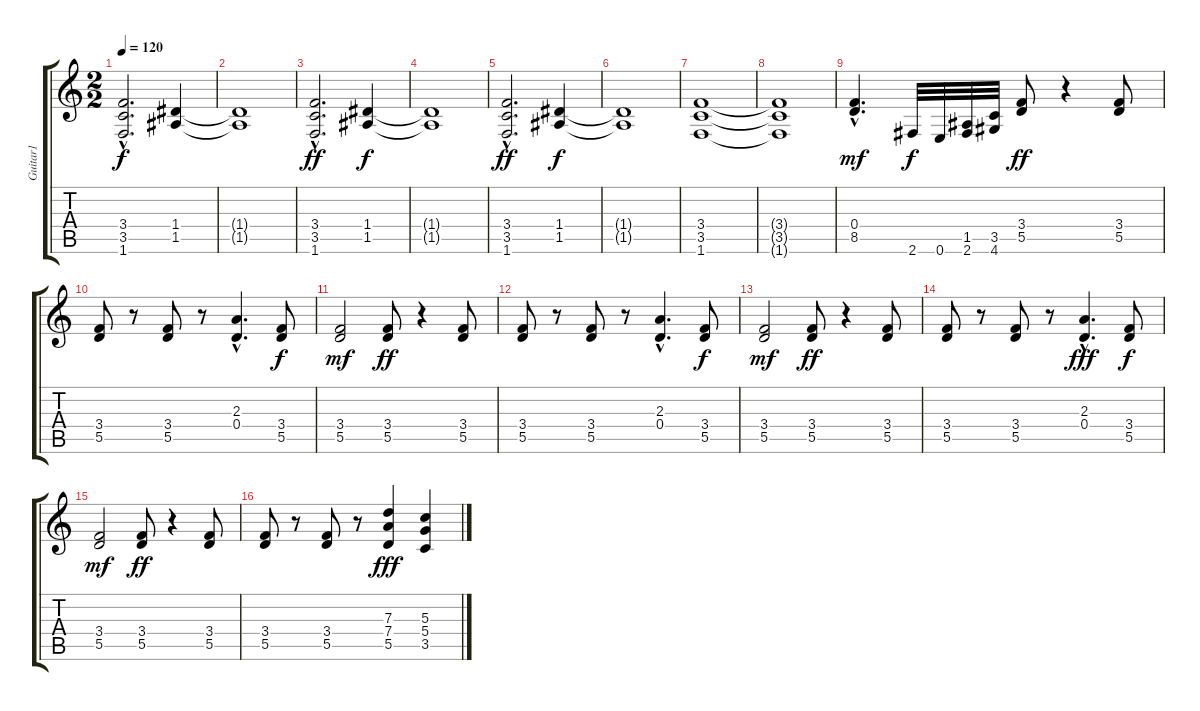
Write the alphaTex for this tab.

\track ("Guitar1" "Guitar1") {instrument distortionguitar}
\staff {score tabs}
\tuning (E4 B3 G3 D3 A2 E2) {hide}
\ts (2 2)
\tempo 120
\clef g2
\ks c
(3.4{hac} 3.5{hac} 1.6{hac}).2{d dy f} (1.4 1.5).4 |
(1.4{t} 1.5{t}).1 |
(3.4{hac} 3.5{hac} 1.6{hac}).2{d dy ff} (1.4 1.5).4{dy f} |
(1.4{t} 1.5{t}).1 |
(3.4{hac} 3.5{hac} 1.6{hac}).2{d dy ff} (1.4 1.5).4{dy f} |
(1.4{t} 1.5{t}).1 |
(3.4 3.5 1.6).1 |
(3.4{t} 3.5{t} 1.6{t}).1 |
(0.4{hac} 8.5{hac}).4{d dy mf volume 7 balance 0} 2.6.32{dy f} 0.6.32 (1.5 2.6).32 (3.5 4.6).32 (3.4 5.5).8{dy ff} r.4 (3.4 5.5).8 |
(3.4 5.5).8 r.8 (3.4 5.5).8 r.8 (2.3{hac} 0.4{hac}).4{d volume 8} (3.4 5.5).8{dy f} |
(3.4 5.5).2{dy mf} (3.4 5.5).8{dy ff} r.4 (3.4 5.5).8 |
(3.4 5.5).8 r.8 (3.4 5.5).8 r.8 (2.3{hac} 0.4{hac}).4{d} (3.4 5.5).8{dy f} |
(3.4 5.5).2{dy mf} (3.4 5.5).8{dy ff} r.4 (3.4 5.5).8 |
(3.4 5.5).8 r.8 (3.4 5.5).8 r.8 (2.3{hac} 0.4{hac}).4{d dy fff} (3.4 5.5).8{dy f} |
(3.4 5.5).2{dy mf} (3.4 5.5).8{dy ff} r.4 (3.4 5.5).8 |
(3.4 5.5).8 r.8 (3.4 5.5).8 r.8 (7.3 7.4 5.5).4{dy fff} (5.3 5.4 3.5).4
